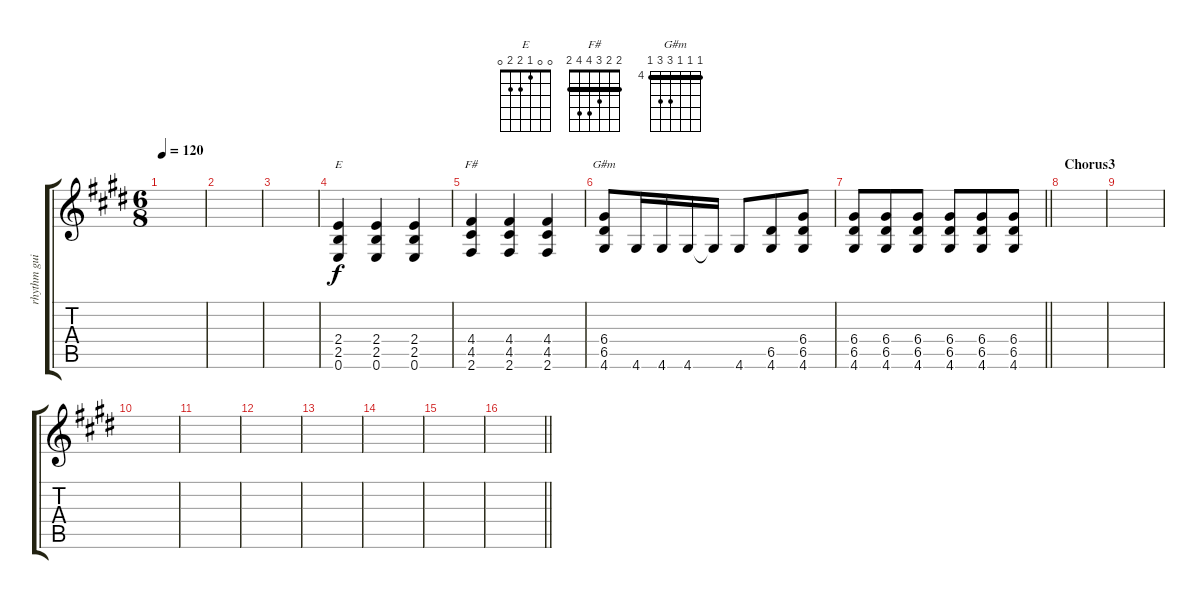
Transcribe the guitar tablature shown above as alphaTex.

\track ("rhythm guitar" "rhythm gui") {instrument distortionguitar}
\staff {score tabs}
\tuning (E4 B3 G3 D3 A2 E2) {hide}
\chord ("E" 0 0 1 2 2 0)
\chord ("F#" 2 2 3 4 4 2) {barre 2}
\chord ("G#m" 4 4 4 6 6 4) {firstfret 4 barre 4}
\ts (6 8)
\tempo 120
\clef g2
\ks e
|
|
|
(2.4 2.5 0.6).4{ch "E"} (2.4 2.5 0.6).4 (2.4 2.5 0.6).4 |
(4.4 4.5 2.6).4{ch "F#"} (4.4 4.5 2.6).4 (4.4 4.5 2.6).4 |
(6.4 6.5 4.6).8{ch "G#m"} 4.6.16 4.6.16 4.6.16 4.6{t}.16 4.6.8 (6.5 4.6).8 (6.4 6.5 4.6).8 |
\barLineRight lightlight
(6.4 6.5 4.6).8 (6.4 6.5 4.6).8 (6.4 6.5 4.6).8 (6.4 6.5 4.6).8 (6.4 6.5 4.6).8 (6.4 6.5 4.6).8 |
\section ("" "Chorus3")
|
|
|
|
|
|
|
|
\barLineRight lightlight
